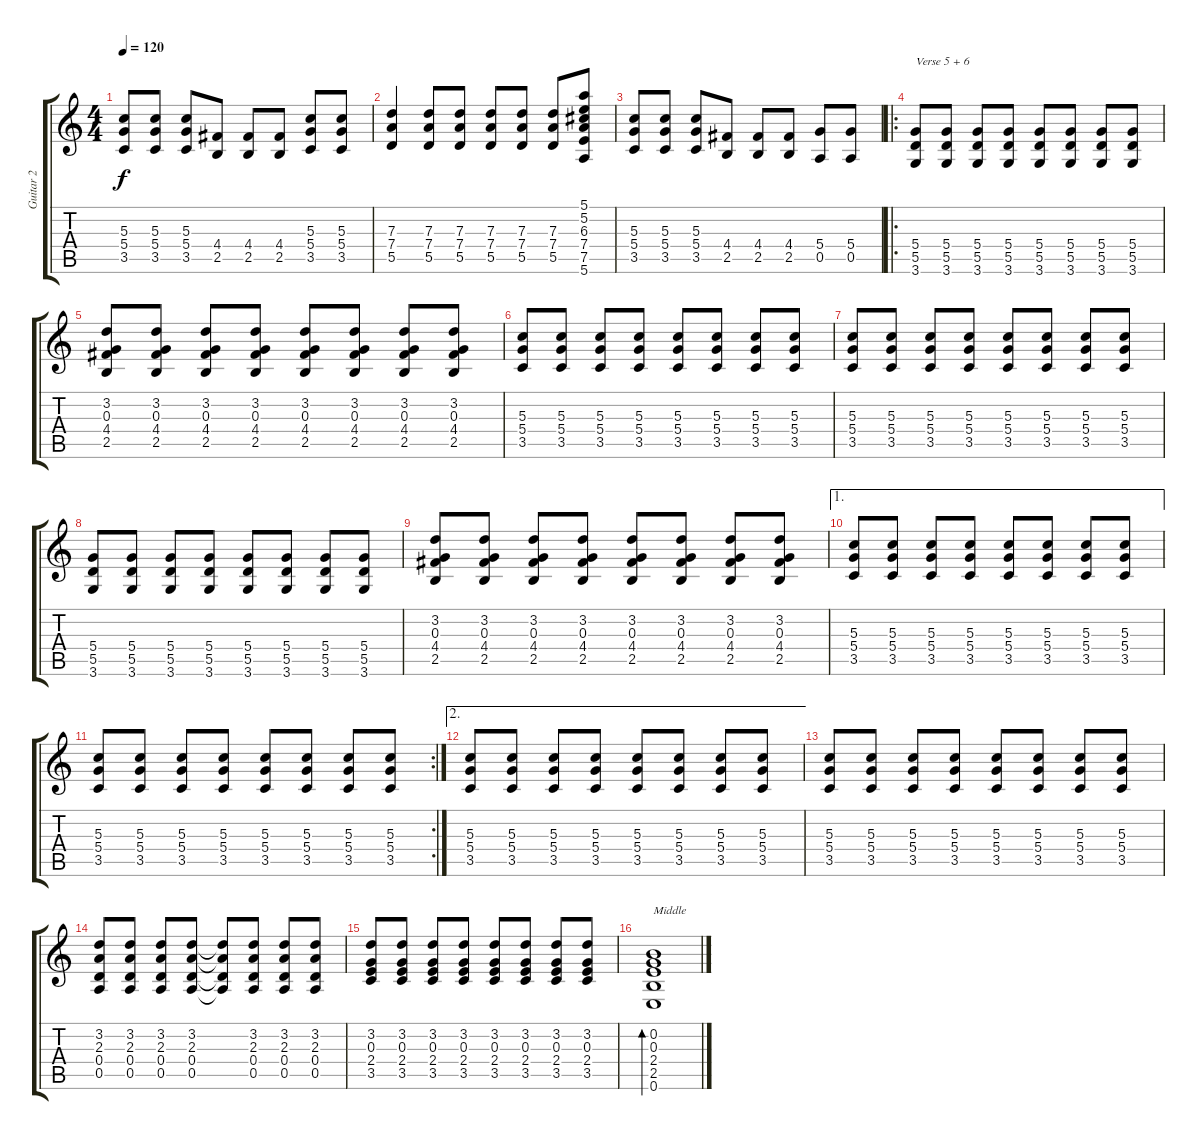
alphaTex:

\track ("Guitar 2" "Guitar 2") {instrument overdrivenguitar}
\staff {score tabs}
\tuning (E4 B3 G3 D3 A2 E2) {hide}
\ts (4 4)
\tempo 120
\clef g2
\ks c
(5.3 5.4 3.5).8{dy f} (5.3 5.4 3.5).8 (5.3 5.4 3.5).8 (4.4 2.5).8 (4.4 2.5).8 (4.4 2.5).8 (5.3 5.4 3.5).8 (5.3 5.4 3.5).8 |
(7.3 7.4 5.5).4 (7.3 7.4 5.5).8 (7.3 7.4 5.5).8 (7.3 7.4 5.5).8 (7.3 7.4 5.5).8 (7.3 7.4 5.5).8 (5.1 5.2 6.3 7.4 7.5 5.6).8 |
(5.3 5.4 3.5).8 (5.3 5.4 3.5).8 (5.3 5.4 3.5).8 (4.4 2.5).8 (4.4 2.5).8 (4.4 2.5).8 (5.4 0.5).8 (5.4 0.5).8 |
\ro
(5.4 5.5 3.6).8{txt "Verse 5 + 6"} (5.4 5.5 3.6).8 (5.4 5.5 3.6).8 (5.4 5.5 3.6).8 (5.4 5.5 3.6).8 (5.4 5.5 3.6).8 (5.4 5.5 3.6).8 (5.4 5.5 3.6).8 |
(3.2 0.3 4.4 2.5).8 (3.2 0.3 4.4 2.5).8 (3.2 0.3 4.4 2.5).8 (3.2 0.3 4.4 2.5).8 (3.2 0.3 4.4 2.5).8 (3.2 0.3 4.4 2.5).8 (3.2 0.3 4.4 2.5).8 (3.2 0.3 4.4 2.5).8 |
(5.3 5.4 3.5).8 (5.3 5.4 3.5).8 (5.3 5.4 3.5).8 (5.3 5.4 3.5).8 (5.3 5.4 3.5).8 (5.3 5.4 3.5).8 (5.3 5.4 3.5).8 (5.3 5.4 3.5).8 |
(5.3 5.4 3.5).8 (5.3 5.4 3.5).8 (5.3 5.4 3.5).8 (5.3 5.4 3.5).8 (5.3 5.4 3.5).8 (5.3 5.4 3.5).8 (5.3 5.4 3.5).8 (5.3 5.4 3.5).8 |
(5.4 5.5 3.6).8 (5.4 5.5 3.6).8 (5.4 5.5 3.6).8 (5.4 5.5 3.6).8 (5.4 5.5 3.6).8 (5.4 5.5 3.6).8 (5.4 5.5 3.6).8 (5.4 5.5 3.6).8 |
(3.2 0.3 4.4 2.5).8 (3.2 0.3 4.4 2.5).8 (3.2 0.3 4.4 2.5).8 (3.2 0.3 4.4 2.5).8 (3.2 0.3 4.4 2.5).8 (3.2 0.3 4.4 2.5).8 (3.2 0.3 4.4 2.5).8 (3.2 0.3 4.4 2.5).8 |
\ae 1
(5.3 5.4 3.5).8 (5.3 5.4 3.5).8 (5.3 5.4 3.5).8 (5.3 5.4 3.5).8 (5.3 5.4 3.5).8 (5.3 5.4 3.5).8 (5.3 5.4 3.5).8 (5.3 5.4 3.5).8 |
\rc 2
(5.3 5.4 3.5).8 (5.3 5.4 3.5).8 (5.3 5.4 3.5).8 (5.3 5.4 3.5).8 (5.3 5.4 3.5).8 (5.3 5.4 3.5).8 (5.3 5.4 3.5).8 (5.3 5.4 3.5).8 |
\ae 2
(5.3 5.4 3.5).8 (5.3 5.4 3.5).8 (5.3 5.4 3.5).8 (5.3 5.4 3.5).8 (5.3 5.4 3.5).8 (5.3 5.4 3.5).8 (5.3 5.4 3.5).8 (5.3 5.4 3.5).8 |
(5.3 5.4 3.5).8 (5.3 5.4 3.5).8 (5.3 5.4 3.5).8 (5.3 5.4 3.5).8 (5.3 5.4 3.5).8 (5.3 5.4 3.5).8 (5.3 5.4 3.5).8 (5.3 5.4 3.5).8 |
(3.2 2.3 0.4 0.5).8 (3.2 2.3 0.4 0.5).8 (3.2 2.3 0.4 0.5).8 (3.2 2.3 0.4 0.5).8 (3.2{t} 2.3{t} 0.4{t} 0.5{t}).8 (3.2 2.3 0.4 0.5).8 (3.2 2.3 0.4 0.5).8 (3.2 2.3 0.4 0.5).8 |
(3.2 0.3 2.4 3.5).8 (3.2 0.3 2.4 3.5).8 (3.2 0.3 2.4 3.5).8 (3.2 0.3 2.4 3.5).8 (3.2 0.3 2.4 3.5).8 (3.2 0.3 2.4 3.5).8 (3.2 0.3 2.4 3.5).8 (3.2 0.3 2.4 3.5).8 |
(0.2 0.3 2.4 2.5 0.6).1{bd 240 txt "Middle"}
